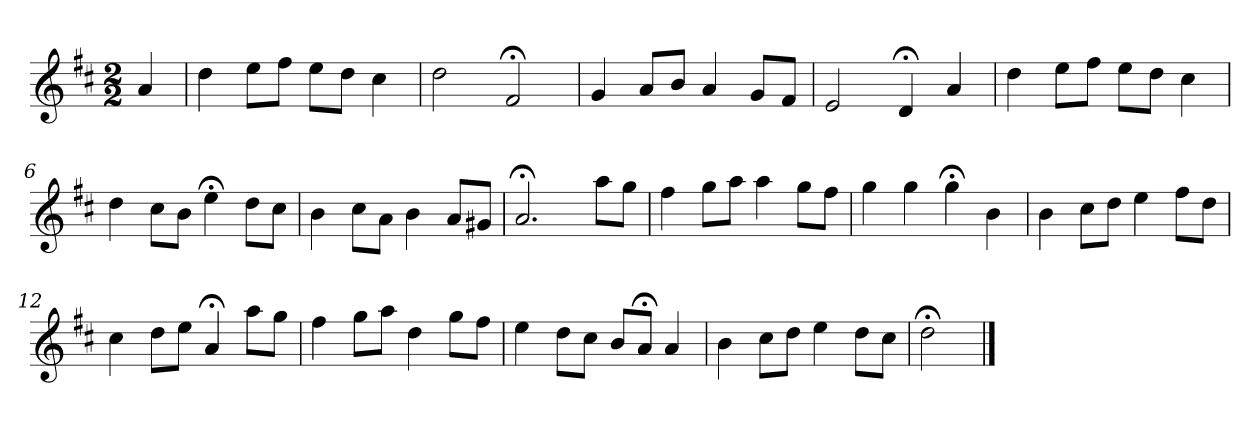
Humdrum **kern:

**kern
*part1
*staff1
*k[f#c#]
*D:
*M2/2
*MM120
=
4a
=1
4dd
8eeL
8ff#J
8eeL
8ddJ
4cc#
=2
2dd
2f#;<
=3
4g
8aL
8bJ
4a
8gL
8f#J
=4
2e
4d;<
4a
=5
4dd
8eeL
8ff#J
8eeL
8ddJ
4cc#
=6
4dd
8cc#L
8bJ
4ee;<
8ddL
8cc#J
=7
4b
8cc#L
8aJ
4b
8aL
8g#XJ
=8
2.a;<
8aaL
8ggJ
=9
4ff#
8ggL
8aaJ
4aa
8ggL
8ff#J
=10
4gg
4gg
4gg;<
4b
=11
4b
8cc#L
8ddJ
4ee
8ff#L
8ddJ
=12
4cc#
8ddL
8eeJ
4a;<
8aaL
8ggJ
=13
4ff#
8ggL
8aaJ
4dd
8ggL
8ff#J
=14
4ee
8ddL
8cc#J
8bL
8a;<J
4a
=15
4b
8cc#L
8ddJ
4ee
8ddL
8cc#J
=16
2dd;<
==
*-
